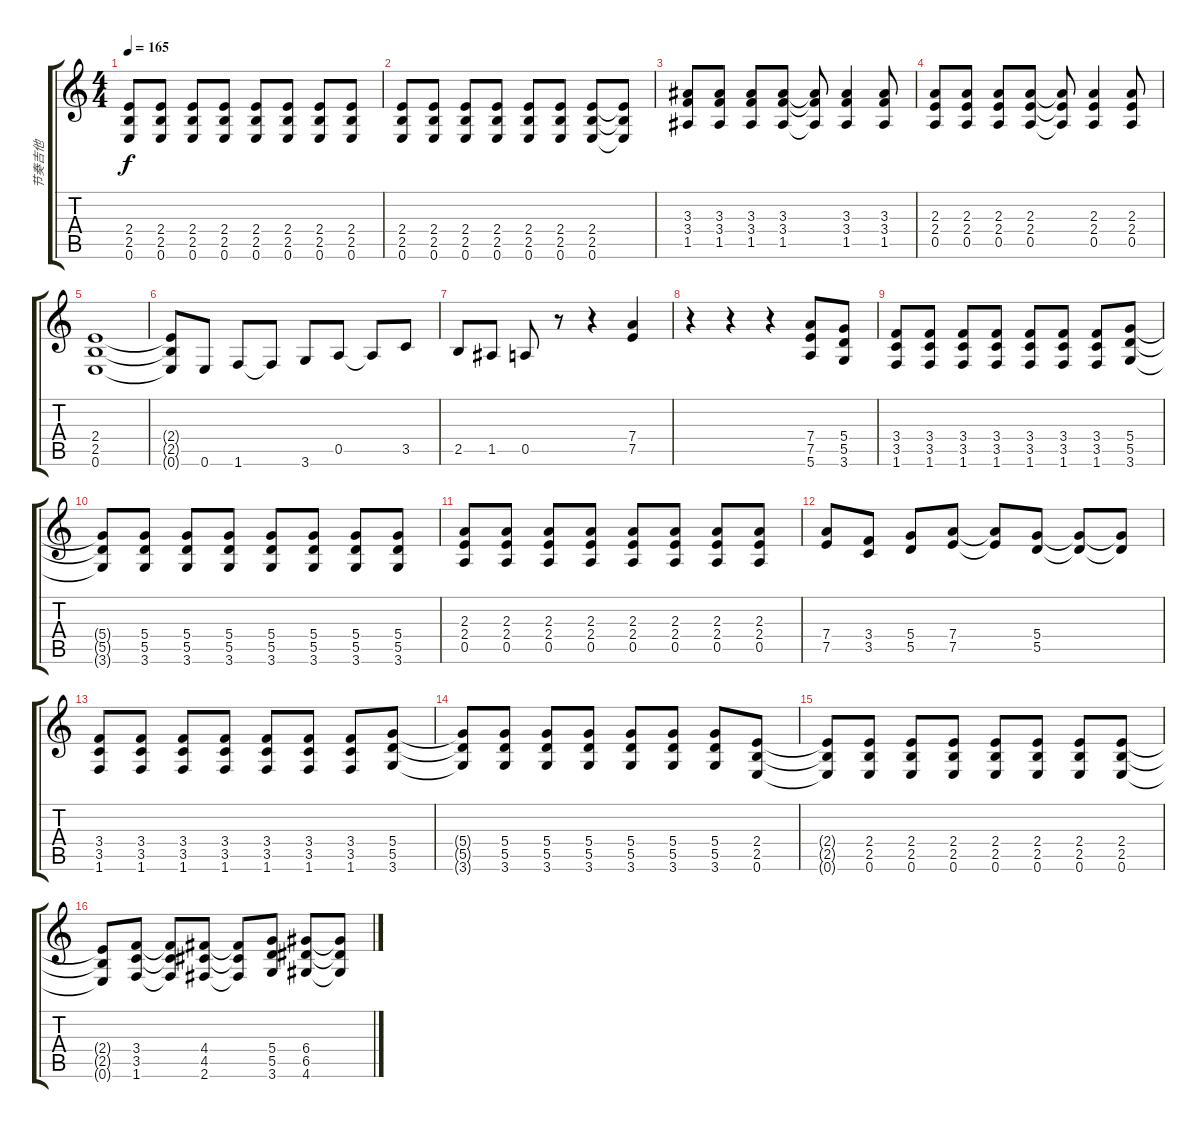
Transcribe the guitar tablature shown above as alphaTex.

\track ("节奏吉他" "节奏吉他") {instrument overdrivenguitar}
\staff {score tabs}
\tuning (E4 B3 G3 D3 A2 E2) {hide}
\ts (4 4)
\tempo 165
\clef g2
\ks c
(2.4 2.5 0.6).8{dy f} (2.4 2.5 0.6).8 (2.4 2.5 0.6).8 (2.4 2.5 0.6).8 (2.4 2.5 0.6).8 (2.4 2.5 0.6).8 (2.4 2.5 0.6).8 (2.4 2.5 0.6).8 |
(2.4 2.5 0.6).8 (2.4 2.5 0.6).8 (2.4 2.5 0.6).8 (2.4 2.5 0.6).8 (2.4 2.5 0.6).8 (2.4 2.5 0.6).8 (2.4 2.5 0.6).8 (2.4{t} 2.5{t} 0.6{t}).8 |
(3.3 3.4 1.5).8 (3.3 3.4 1.5).8 (3.3 3.4 1.5).8 (3.3 3.4 1.5).8 (3.3{t} 3.4{t} 1.5{t}).8 (3.3 3.4 1.5).4 (3.3 3.4 1.5).8 |
(2.3 2.4 0.5).8 (2.3 2.4 0.5).8 (2.3 2.4 0.5).8 (2.3 2.4 0.5).8 (2.3{t} 2.4{t} 0.5{t}).8 (2.3 2.4 0.5).4 (2.3 2.4 0.5).8 |
(2.4 2.5 0.6).1 |
(2.4{t} 2.5{t} 0.6{t}).8 0.6.8 1.6.8 1.6{t}.8 3.6.8 0.5.8 0.5{t}.8 3.5.8 |
2.5.8 1.5.8 0.5.8 r.8 r.4 (7.4 7.5).4 |
r.4 r.4 r.4 (7.4 7.5 5.6).8 (5.4 5.5 3.6).8 |
(3.4 3.5 1.6).8 (3.4 3.5 1.6).8 (3.4 3.5 1.6).8 (3.4 3.5 1.6).8 (3.4 3.5 1.6).8 (3.4 3.5 1.6).8 (3.4 3.5 1.6).8 (5.4 5.5 3.6).8 |
(5.4{t} 5.5{t} 3.6{t}).8 (5.4 5.5 3.6).8 (5.4 5.5 3.6).8 (5.4 5.5 3.6).8 (5.4 5.5 3.6).8 (5.4 5.5 3.6).8 (5.4 5.5 3.6).8 (5.4 5.5 3.6).8 |
(2.3 2.4 0.5).8 (2.3 2.4 0.5).8 (2.3 2.4 0.5).8 (2.3 2.4 0.5).8 (2.3 2.4 0.5).8 (2.3 2.4 0.5).8 (2.3 2.4 0.5).8 (2.3 2.4 0.5).8 |
(7.4 7.5).8 (3.4 3.5).8 (5.4 5.5).8 (7.4 7.5).8 (7.4{t} 7.5{t}).8 (5.4 5.5).8 (5.4{t} 5.5{t}).8 (5.4{t} 5.5{t}).8 |
(3.4 3.5 1.6).8 (3.4 3.5 1.6).8 (3.4 3.5 1.6).8 (3.4 3.5 1.6).8 (3.4 3.5 1.6).8 (3.4 3.5 1.6).8 (3.4 3.5 1.6).8 (5.4 5.5 3.6).8 |
(5.4{t} 5.5{t} 3.6{t}).8 (5.4 5.5 3.6).8 (5.4 5.5 3.6).8 (5.4 5.5 3.6).8 (5.4 5.5 3.6).8 (5.4 5.5 3.6).8 (5.4 5.5 3.6).8 (2.4 2.5 0.6).8 |
(2.4{t} 2.5{t} 0.6{t}).8 (2.4 2.5 0.6).8 (2.4 2.5 0.6).8 (2.4 2.5 0.6).8 (2.4 2.5 0.6).8 (2.4 2.5 0.6).8 (2.4 2.5 0.6).8 (2.4 2.5 0.6).8 |
(2.4{t} 2.5{t} 0.6{t}).8 (3.4 3.5 1.6).8 (3.4{t} 3.5{t} 1.6{t}).8 (4.4 4.5 2.6).8 (4.4{t} 4.5{t} 2.6{t}).8 (5.4 5.5 3.6).8 (6.4 6.5 4.6).8 (6.4{t} 6.5{t} 4.6{t}).8
